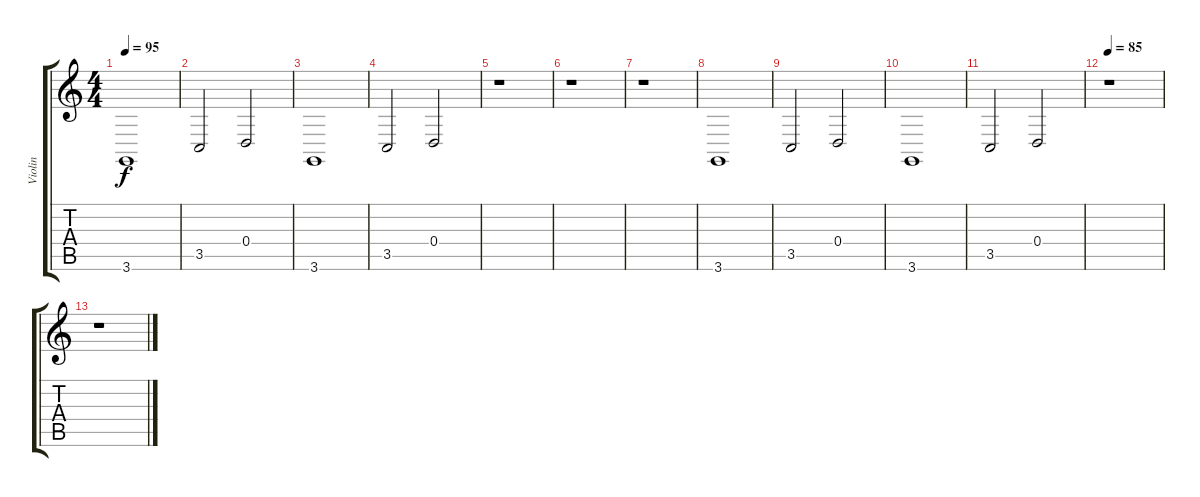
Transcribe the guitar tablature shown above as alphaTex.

\track ("Violin" "Violin") {instrument stringensemble2}
\staff {score tabs}
\tuning (E4 B3 G3 D3 A2 E2) {hide}
\ts (4 4)
\tempo 95
\clef g2
\ks c
3.6.1{dy f} |
3.5.2 0.4.2 |
3.6.1 |
3.5.2 0.4.2 |
r.1 |
r.1 |
r.1 |
3.6.1 |
3.5.2 0.4.2 |
3.6.1{volume 7} |
3.5.2 0.4.2 |
\tempo 85
r.1 |
r.1
